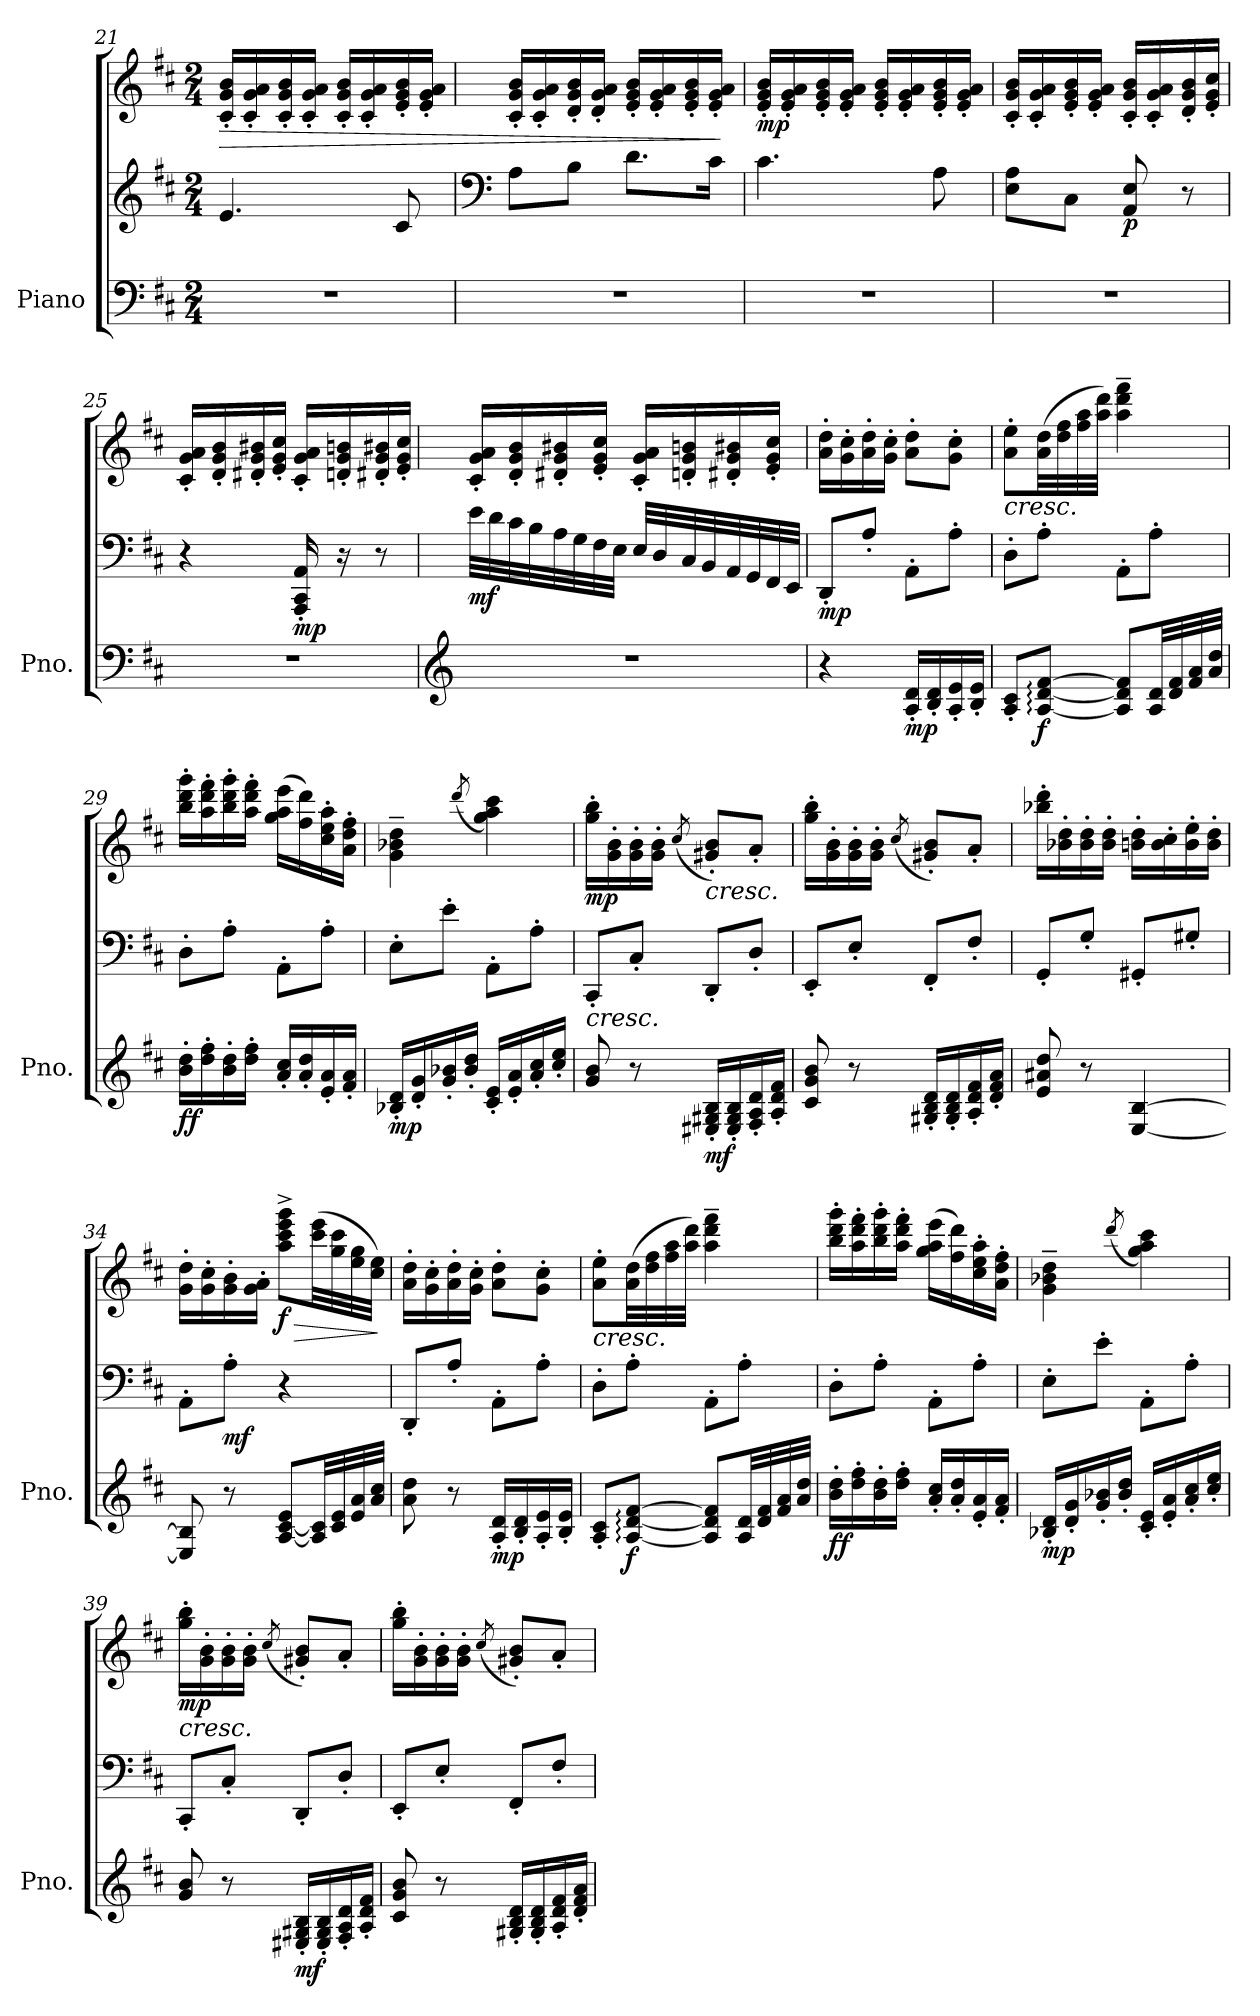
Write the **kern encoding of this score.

**kern	**kern	**kern	**dynam
*part1	*part1	*part1	*part1
*staff3	*staff2	*staff1	*staff1/2/3
*I"Piano	*	*	*
*I'Pno.	*	*	*
!!LO:LB:g=z
*clefF4	*clefG2	*clefG2	*
*k[f#c#]	*k[f#c#]	*k[f#c#]	*
*M2/4	*M2/4	*M2/4	*
=21	=21	=21	=21
!	!	!	!LO:HP:b
2r	4.e/	16c#/' 16g/' 16b/'LL	>
.	.	16c#/' 16g/' 16a/'	.
.	.	16c#/' 16g/' 16b/'	.
.	.	16c#/' 16g/' 16a/'JJ	.
.	.	16c#/' 16g/' 16b/'LL	.
.	.	16c#/' 16g/' 16a/'	.
.	8c#/	16e/' 16g/' 16b/'	.
.	.	16e/' 16g/' 16a/'JJ	.
=22	=22	=22	=22
*	*clefF4	*	*
2r	8A\L	16c#/' 16g/' 16b/'LL	.
.	.	16c#/' 16g/' 16a/'	.
.	8B\J	16d/' 16g/' 16b/'	.
.	.	16d/' 16g/' 16a/'JJ	.
.	8.d\L	16e/' 16g/' 16b/'LL	.
.	.	16e/' 16g/' 16a/'	.
.	.	16e/' 16g/' 16b/'	.
.	16c#\Jk	16e/' 16g/' 16a/'JJ	.
.	.	.	]
=23	=23	=23	=23
!	!	!	!LO:DY:b
2r	4.c#\	16e/' 16g/' 16b/'LL	mp
.	.	16e/' 16g/' 16a/'	.
.	.	16e/' 16g/' 16b/'	.
.	.	16e/' 16g/' 16a/'JJ	.
.	.	16e/' 16g/' 16b/'LL	.
.	.	16e/' 16g/' 16a/'	.
.	8A\	16e/' 16g/' 16b/'	.
.	.	16e/' 16g/' 16a/'JJ	.
=24	=24	=24	=24
2r	8E\ 8A\L	16c#/' 16g/' 16b/'LL	.
.	.	16c#/' 16g/' 16a/'	.
.	8C#\J	16e/' 16g/' 16b/'	.
.	.	16e/' 16g/' 16a/'JJ	.
!	!	!	!LO:DY:b=2
.	8AA/ 8E/	16c#/' 16g/' 16b/'LL	p
.	.	16c#/' 16g/' 16a/'	.
.	8r	16d/' 16g/' 16b/'	.
.	.	16e/' 16g/' 16cc#/'JJ	.
=25	=25	=25	=25
2r	4r	16c#/' 16g/' 16a/'LL	.
.	.	16d/' 16g/' 16b/'	.
.	.	16d#X/' 16g/' 16b#X/'	.
.	.	16e/' 16g/' 16cc#/'JJ	.
!	!	!	!LO:DY:b=2
.	16AAA/' 16CC#/' 16AA/'	16c#/' 16g/' 16a/'LL	mp
.	16r	16dn/' 16g/' 16bn/'	.
.	8r	16d#X/' 16g/' 16b#X/'	.
.	.	16e/' 16g/' 16cc#/'JJ	.
!!LO:LB:g=z
=26	=26	=26	=26
*clefG2	*	*	*
!	!	!	!LO:DY:b=2
2r	32e\LLL	16c#/' 16g/' 16a/'LL	mf
.	32d\	.	.
.	32c#\	16d/' 16g/' 16b/'	.
.	32B\	.	.
.	32A\	16d#X/' 16g/' 16b#X/'	.
.	32G\	.	.
.	32F#\	16e/' 16g/' 16cc#/'JJ	.
.	32E\JJJ	.	.
.	32E/LLL	16c#/' 16g/' 16a/'LL	.
.	32D/	.	.
.	32C#/	16dn/' 16g/' 16bn/'	.
.	32BB/	.	.
.	32AA/	16d#X/' 16g/' 16b#X/'	.
.	32GG/	.	.
.	32FF#/	16e/' 16g/' 16cc#/'JJ	.
.	32EE/JJJ	.	.
=27	=27	=27	=27
!	!	!	!LO:DY:b=2
4r	8DD'/L	16a\' 16dd\'LL	mp
.	.	16g\' 16cc#\'	.
.	8A'/J	16a\' 16dd\'	.
.	.	16g\' 16cc#\'JJ	.
!	!	!	!LO:DY:b=3
16A/' 16d/'LL	8AA'\L	8a\' 8dd\'L	mp
16B/' 16d/'	.	.	.
16A/' 16e/'	8A'\J	8g\' 8cc#\'J	.
16B/' 16e/'JJ	.	.	.
=28	=28	=28	=28
!	!	!	!LO:HP:b
8A/' 8c#/'L	8D'\L	8a\' 8ee\'L	<
!	!	!	!LO:DY:b=3
[8A/: [8d/: [8f#/:J	8A'\J	(>32a\ 32dd\LL	f
.	.	32dd\ 32ff#\	.
.	.	32ff#\ 32aa\	.
.	.	32aa\ 32ddd\JJJ)	.
!	!	!	!LO:DY:n=1:b=3
!	!	!	!LO:DY:n=2:b
8A/] 8d/] 8f#/]L	8AA'\L	4aa\~ 4ddd\~ 4fff#\~	[ mp mf
32A/ 32d/LL	8A'\J	.	.
32d/ 32f#/	.	.	.
32f#/ 32a/	.	.	.
32a/ 32dd/JJJ	.	.	.
=29	=29	=29	=29
!	!	!	!LO:DY:b=3
!	!	!	!LO:DY:n=1:b
16b\' 16dd\'LL	8D'\L	16bb\' 16ddd\' 16ggg\'LL	f f
16dd\' 16ff#\'	.	16aa\' 16ddd\' 16fff#\'	.
16b\' 16dd\'	8A'\J	16bb\' 16ddd\' 16ggg\'	.
16dd\' 16ff#\'JJ	.	16aa\' 16ddd\' 16fff#\'JJ	.
16a/' 16cc#/'LL	8AA'\L	(>16gg\ 16aa\ 16eee\LL	.
16a/' 16dd/'	.	16ff#\ 16ddd\)	.
16e/' 16a/'	8A'\J	16cc#\' 16ee\' 16aa\'	.
16f#/' 16a/'JJ	.	16a\' 16dd\' 16ff#\'JJ	.
=30	=30	=30	=30
!	!	!	!LO:DY:b=3
16B-X/' 16d/'LL	8E'\L	4g\~ 4b-X\~ 4dd\~	mp
16d/' 16g/'	.	.	.
16g/' 16b-X/'	8e'\J	.	.
16b-/' 16dd/'JJ	.	.	.
.	.	(>8qddd/	.
16c#/' 16e/'LL	8AA'\L	4gg\ 4aa\ 4ccc#\)	.
16e/' 16a/'	.	.	.
16a/' 16cc#/'	8A'\J	.	.
16cc#/' 16ee/'JJ	.	.	.
!!LO:PB:g=z
=31	=31	=31	=31
!	!LO:TX:b:i:t=cresc.	!	!
!	!	!	!LO:DY:b
8g/ 8b/	8CC#'/L	16gg\' 16bb\'LL	mp
.	.	16g\' 16b\'	.
8r	8C#'/J	16g\' 16b\'	.
.	.	16g\' 16b\'JJ	.
.	.	(<8qcc#/	.
!	!	!LO:TX:b:i:t=cresc.	!
!	!	!	!LO:DY:b=3
16E#X/' 16G#X/' 16B/'LL	8DD'/L	8g#X/' 8b/'L)	mf
16E#/' 16G#/' 16B/'	.	.	.
16F#/' 16A/' 16d/'	8D'/J	8a'/J	.
16A/' 16d/' 16f#/'JJ	.	.	.
=32	=32	=32	=32
8c#/ 8g/ 8b/	8EE'/L	16gg\' 16bb\'LL	.
.	.	16g\' 16b\'	.
8r	8E'/J	16g\' 16b\'	.
.	.	16g\' 16b\'JJ	.
.	.	(<8qcc#/	.
16G#X/' 16B/' 16d/'LL	8FF#'/L	8g#X/' 8b/'L)	.
16G#/' 16B/' 16d/'	.	.	.
16A/' 16d/' 16f#/'	8F#'/J	8a'/J	.
16d/' 16f#/' 16a/'JJ	.	.	.
=33	=33	=33	=33
8e/ 8a#X/ 8dd/	8GG'/L	16bb-X\' 16ddd\'LL	.
.	.	16b-X\' 16dd\'	.
8r	8G'/J	16b-\' 16dd\'	.
.	.	16b-\' 16dd\'JJ	.
[4E/ [4B/	8GG#X'/L	16bn\' 16dd\'LL	.
.	.	16b\' 16cc#\'	.
.	8G#X'/J	16b\' 16ee\'	.
.	.	16b\' 16dd\'JJ	.
=34	=34	=34	=34
8E/] 8B/]	8AA'\L	16g\' 16dd\'LL	.
.	.	16g\' 16cc#\'	.
!	!	!	!LO:DY:b=2
8r	8A'\J	16g\' 16b\'	mf
.	.	16g\' 16a\'JJ	.
!	!	!	!LO:HP:b
!	!	!	!LO:DY:n=1:b
[8A/ [8c#/ 8e/L	4r	8aa\^ 8ccc#\^ 8eee\^ 8ggg\^L	> f
32A/] 32c#/]LL	.	(>32ccc#\ 32eee\LL	.
32c#/ 32e/	.	32gg\ 32ccc#\	.
32e/ 32a/	.	32ee\ 32gg\	.
32a/ 32cc#/JJJ	.	32cc#\ 32ee\JJJ)	.
.	.	.	]
=35	=35	=35	=35
!	!	!	!LO:DY:b=3
!	!	!	!LO:DY:n=1:b=2
!	!	!	!LO:DY:n=2:b
8a\ 8dd\	8DD'/L	16a\' 16dd\'LL	p mp mp
.	.	16g\' 16cc#\'	.
8r	8A'/J	16a\' 16dd\'	.
.	.	16g\' 16cc#\'JJ	.
!	!	!	!LO:DY:n=3:b=3
16A/' 16d/'LL	8AA'\L	8a\' 8dd\'L	mp
16B/' 16d/'	.	.	.
16A/' 16e/'	8A'\J	8g\' 8cc#\'J	.
16B/' 16e/'JJ	.	.	.
!!LO:LB:g=z
=36	=36	=36	=36
!	!	!	!LO:HP:b
8A/' 8c#/'L	8D'\L	8a\' 8ee\'L	<
!	!	!	!LO:DY:b=3
[8A/: [8d/: [8f#/:J	8A'\J	(>32a\ 32dd\LL	f
.	.	32dd\ 32ff#\	.
.	.	32ff#\ 32aa\	.
.	.	32aa\ 32ddd\JJJ)	.
!	!	!	!LO:DY:n=1:b=3
!	!	!	!LO:DY:n=2:b
8A/] 8d/] 8f#/]L	8AA'\L	4aa\~ 4ddd\~ 4fff#\~	[ mp mf
32A/ 32d/LL	8A'\J	.	.
32d/ 32f#/	.	.	.
32f#/ 32a/	.	.	.
32a/ 32dd/JJJ	.	.	.
=37	=37	=37	=37
!	!	!	!LO:DY:b=3
!	!	!	!LO:DY:n=1:b
16b\' 16dd\'LL	8D'\L	16bb\' 16ddd\' 16ggg\'LL	f f
16dd\' 16ff#\'	.	16aa\' 16ddd\' 16fff#\'	.
16b\' 16dd\'	8A'\J	16bb\' 16ddd\' 16ggg\'	.
16dd\' 16ff#\'JJ	.	16aa\' 16ddd\' 16fff#\'JJ	.
16a/' 16cc#/'LL	8AA'\L	(>16gg\ 16aa\ 16eee\LL	.
16a/' 16dd/'	.	16ff#\ 16ddd\)	.
16e/' 16a/'	8A'\J	16cc#\' 16ee\' 16aa\'	.
16f#/' 16a/'JJ	.	16a\' 16dd\' 16ff#\'JJ	.
=38	=38	=38	=38
!	!	!	!LO:DY:b=3
16B-X/' 16d/'LL	8E'\L	4g\~ 4b-X\~ 4dd\~	mp
16d/' 16g/'	.	.	.
16g/' 16b-X/'	8e'\J	.	.
16b-/' 16dd/'JJ	.	.	.
.	.	(>8qddd/	.
16c#/' 16e/'LL	8AA'\L	4gg\ 4aa\ 4ccc#\)	.
16e/' 16a/'	.	.	.
16a/' 16cc#/'	8A'\J	.	.
16cc#/' 16ee/'JJ	.	.	.
=39	=39	=39	=39
!	!	!LO:TX:b:i:t=cresc.	!
!	!	!	!LO:DY:b
8g/ 8b/	8CC#'/L	16gg\' 16bb\'LL	mp
.	.	16g\' 16b\'	.
8r	8C#'/J	16g\' 16b\'	.
.	.	16g\' 16b\'JJ	.
.	.	(<8qcc#/	.
!	!	!	!LO:DY:b=3
16E#X/' 16G#X/' 16B/'LL	8DD'/L	8g#X/' 8b/'L)	mf
16E#/' 16G#/' 16B/'	.	.	.
16F#/' 16A/' 16d/'	8D'/J	8a'/J	.
16A/' 16d/' 16f#/'JJ	.	.	.
=40	=40	=40	=40
8c#/ 8g/ 8b/	8EE'/L	16gg\' 16bb\'LL	.
.	.	16g\' 16b\'	.
8r	8E'/J	16g\' 16b\'	.
.	.	16g\' 16b\'JJ	.
.	.	(<8qcc#/	.
16G#X/' 16B/' 16d/'LL	8FF#'/L	8g#X/' 8b/'L)	.
16G#/' 16B/' 16d/'	.	.	.
16A/' 16d/' 16f#/'	8F#'/J	8a'/J	.
16d/' 16f#/' 16a/'JJ	.	.	.
=	=	=	=
*-	*-	*-	*-
